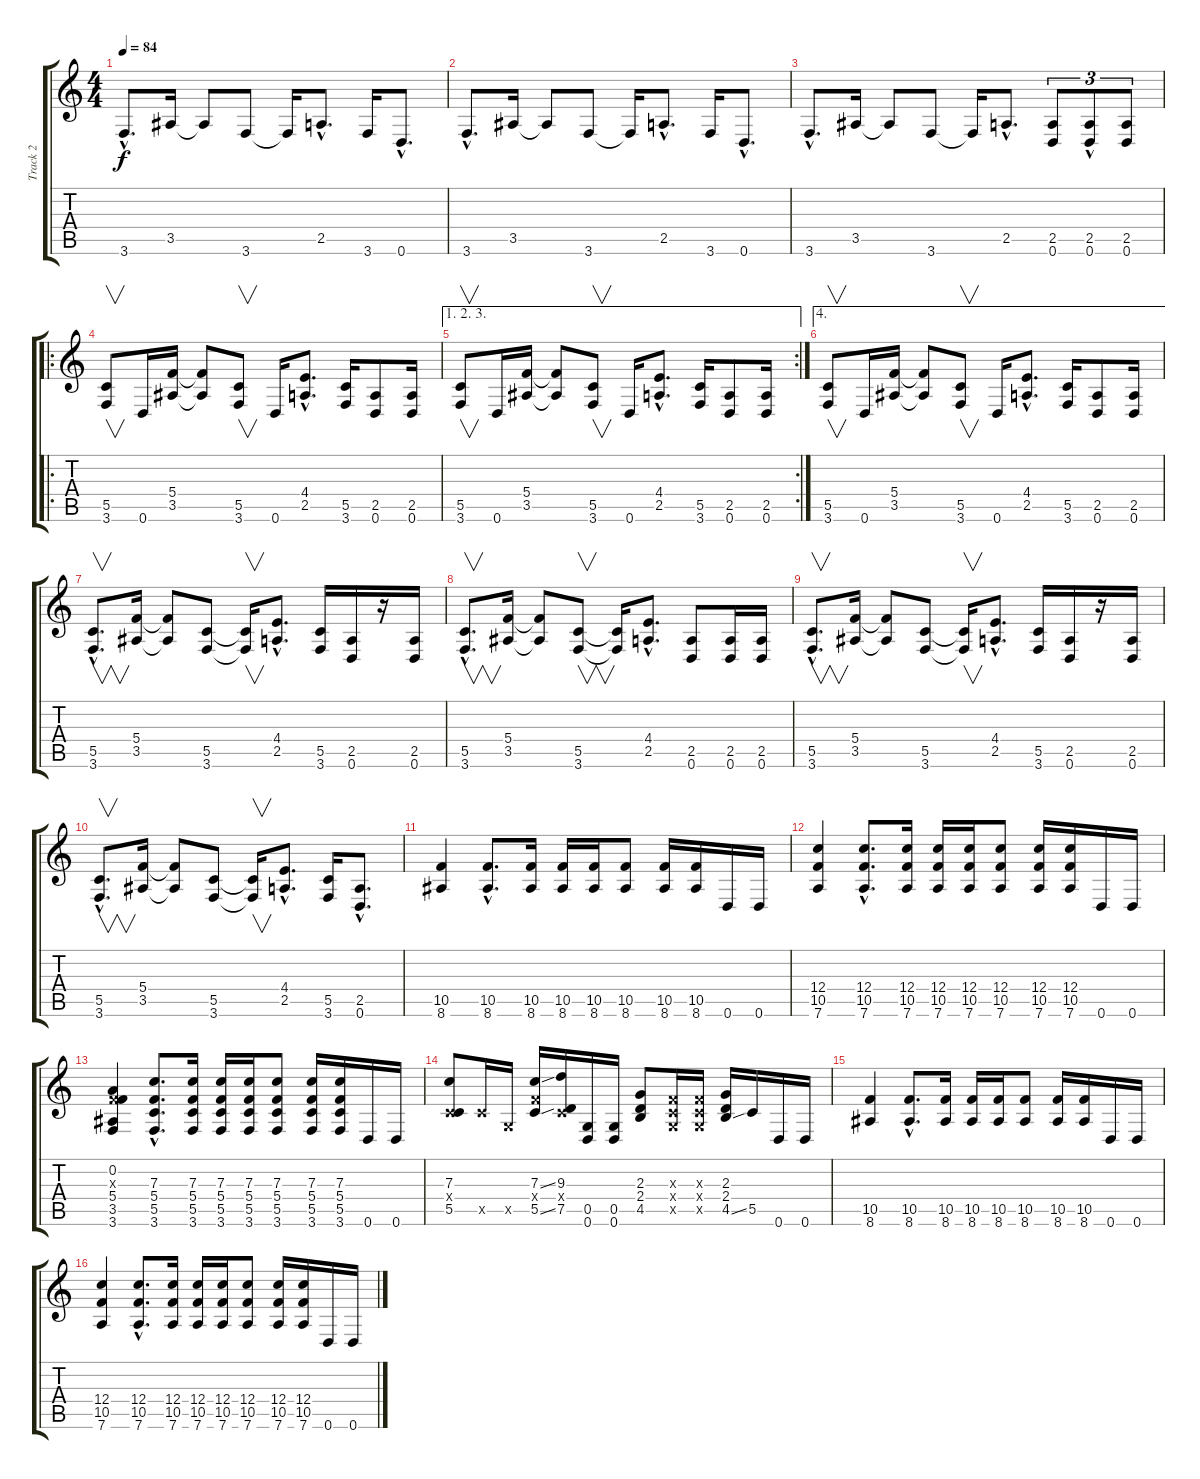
\track ("Track 2" "Track 2") {instrument distortionguitar}
\staff {score tabs}
\tuning (D4 A3 F3 C3 G2 D2) {hide}
\ts (4 4)
\tempo 84
\clef g2
\ks c
3.6{hac}.8{d dy f} 3.5.16 3.5{t}.8 3.6.8 3.6{t}.16 2.5{hac}.8{d} 3.6.16 0.6{hac}.8{d} |
3.6{hac}.8{d} 3.5.16 3.5{t}.8 3.6.8 3.6{t}.16 2.5{hac}.8{d} 3.6.16 0.6{hac}.8{d} |
3.6{hac}.8{d} 3.5.16 3.5{t}.8 3.6.8 3.6{t}.16 2.5{hac}.8{d} (2.5 0.6).8{tu (3 2) volume 14} (2.5 0.6{hac}).8{tu (3 2)} (2.5 0.6).8{tu (3 2)} |
\ro
(5.5 3.6).8{v} 0.6.16 (5.4 3.5).16 (5.4{t} 3.5{t}).8 (5.5 3.6).8{v} 0.6.16 (4.4{hac} 2.5{hac}).8{d} (5.5 3.6).16 (2.5 0.6).8 (2.5 0.6).16 |
\ae (1 2 3)
\rc 2
(5.5 3.6).8{v} 0.6.16 (5.4 3.5).16 (5.4{t} 3.5{t}).8 (5.5 3.6).8{v} 0.6.16 (4.4{hac} 2.5{hac}).8{d} (5.5 3.6).16 (2.5 0.6).8 (2.5 0.6).16 |
\ae 4
(5.5 3.6).8{v} 0.6.16 (5.4 3.5).16 (5.4{t} 3.5{t}).8 (5.5 3.6).8{v} 0.6.16 (4.4{hac} 2.5{hac}).8{d} (5.5 3.6).16 (2.5 0.6).8 (2.5 0.6).16 |
(5.5{hac} 3.6).8{v d} (5.4 3.5).16 (5.4{t} 3.5{t}).8 (5.5 3.6).8 (5.5{t} 3.6{t}).16{v} (4.4{hac} 2.5{hac}).8{d} (5.5 3.6).16 (2.5 0.6).16 r.16 (2.5 0.6).16 |
(5.5{hac} 3.6).8{v d} (5.4 3.5).16 (5.4{t} 3.5{t}).8 (5.5 3.6).8{v} (5.5{t} 3.6{t}).16 (4.4{hac} 2.5{hac}).8{d} (2.5 0.6).8 (2.5 0.6).16 (2.5 0.6).16 |
(5.5{hac} 3.6).8{v d} (5.4 3.5).16 (5.4{t} 3.5{t}).8 (5.5 3.6).8 (5.5{t} 3.6{t}).16{v} (4.4{hac} 2.5{hac}).8{d} (5.5 3.6).16 (2.5 0.6).16 r.16 (2.5 0.6).16 |
(5.5{hac} 3.6).8{v d} (5.4 3.5).16 (5.4{t} 3.5{t}).8 (5.5 3.6).8 (5.5{t} 3.6{t}).16{v} (4.4{hac} 2.5{hac}).8{d} (5.5 3.6).16 (2.5{hac} 0.6{hac}).8{d} |
(10.5 8.6).4 (10.5{hac} 8.6{hac}).8{d} (10.5 8.6).16 (10.5 8.6).16 (10.5 8.6).16 (10.5 8.6).8 (10.5 8.6).16 (10.5 8.6).16 0.6.16 0.6.16 |
(12.4 10.5 7.6).4 (12.4{hac} 10.5{hac} 7.6{hac}).8{d} (12.4 10.5 7.6).16 (12.4 10.5 7.6).16 (12.4 10.5 7.6).16 (12.4 10.5 7.6).8 (12.4 10.5 7.6).16 (12.4 10.5 7.6).16 0.6.16 0.6.16 |
(0.2 0.3{x} 5.4 3.5 3.6).4 (7.3{hac} 5.4{hac} 5.5{hac} 3.6{hac}).8{d} (7.3 5.4 5.5 3.6).16 (7.3 5.4 5.5 3.6).16 (7.3 5.4 5.5 3.6).16 (7.3 5.4 5.5 3.6).8 (7.3 5.4 5.5 3.6).16 (7.3 5.4 5.5 3.6).16 0.6.16 0.6.16 |
(7.3 0.4{x} 5.5).8 5.5{x}.16 0.5{x}.16 (7.3{ss} 5.4{x} 5.5{ss}).16 (9.3 0.4{x} 7.5).16 (0.5 0.6).16 (0.5 0.6).16 (2.3 2.4 4.5).8 (0.3{x} 0.4{x} 0.5{x}).16 (0.3{x} 0.4{x} 0.5{x}).16 (2.3 2.4 4.5{ss}).16 5.5.16 0.6.16 0.6.16 |
(10.5 8.6).4 (10.5{hac} 8.6{hac}).8{d} (10.5 8.6).16 (10.5 8.6).16 (10.5 8.6).16 (10.5 8.6).8 (10.5 8.6).16 (10.5 8.6).16 0.6.16 0.6.16 |
(12.4 10.5 7.6).4 (12.4{hac} 10.5{hac} 7.6{hac}).8{d} (12.4 10.5 7.6).16 (12.4 10.5 7.6).16 (12.4 10.5 7.6).16 (12.4 10.5 7.6).8 (12.4 10.5 7.6).16 (12.4 10.5 7.6).16 0.6.16 0.6.16
